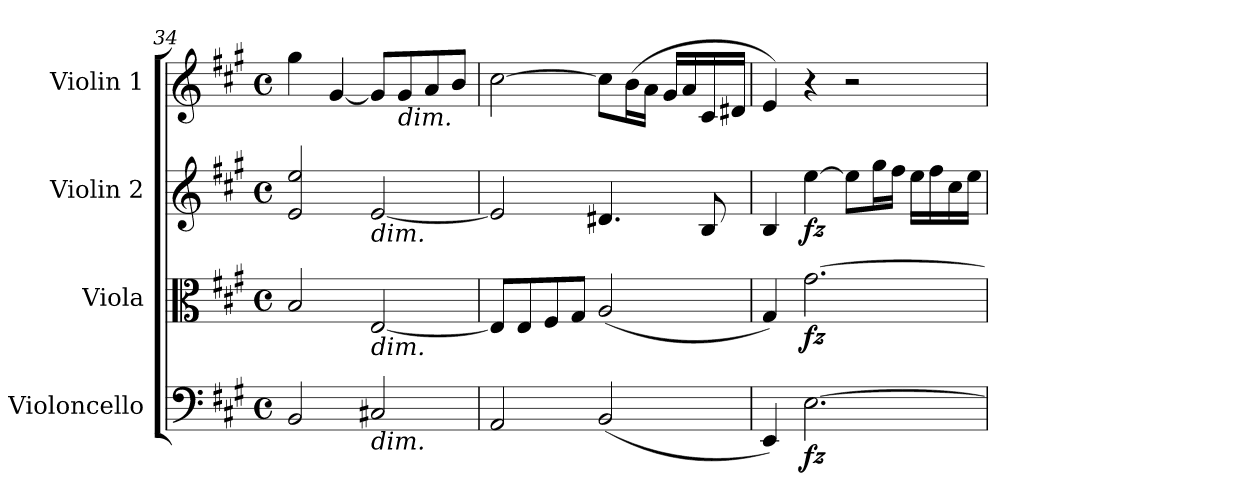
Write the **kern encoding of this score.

**kern	**dynam	**kern	**dynam	**kern	**dynam	**kern
*part4	*part4	*part3	*part3	*part2	*part2	*part1
*staff4	*staff4	*staff3	*staff3	*staff2	*staff2	*staff1
*I"Violoncello	*	*I"Viola	*	*I"Violin 2	*	*I"Violin 1
*I'Vc	*	*I'Vla	*	*I'Vln	*	*I'Vln
!!LO:LB:g=z
*clefF4	*	*clefC3	*	*clefG2	*	*clefG2
*k[f#c#g#]	*	*k[f#c#g#]	*	*k[f#c#g#]	*	*k[f#c#g#]
*M4/4	*	*M4/4	*	*M4/4	*	*M4/4
*met(c)	*	*met(c)	*	*met(c)	*	*met(c)
=34	=34	=34	=34	=34	=34	=34
2BB/	.	2B/	.	2e/ 2ee/	.	4gg#\
.	.	.	.	.	.	[4g#/
!	!	!	!	!LO:TX:b:i:t=dim.	!	!
!	!	!LO:TX:b:i:t=dim.	!	!	!	!
!LO:TX:b:i:t=dim.	!	!	!	!	!	!
2C#X/	.	[2E/	.	[2e/	.	8g#/L]
!	!	!	!	!	!	!LO:TX:b:i:t=dim.
.	.	.	.	.	.	8g#/
.	.	.	.	.	.	8a/
.	.	.	.	.	.	8b/J
=35	=35	=35	=35	=35	=35	=35
2AA/	.	8E/L]	.	2e/]	.	[2cc#\
.	.	8E/	.	.	.	.
.	.	8F#/	.	.	.	.
.	.	8G#/J	.	.	.	.
(2BB/	.	(2A/	.	4.d#X/	.	8cc#\L]
.	.	.	.	.	.	(16b\L
.	.	.	.	.	.	16a\JJ
.	.	.	.	.	.	16g#/LL
.	.	.	.	.	.	16a/
.	.	.	.	8B/	.	16c#/
.	.	.	.	.	.	16d#X/JJ
!!LO:LB:g=z
=36	=36	=36	=36	=36	=36	=36
4EE/)	.	4G#/)	.	4B/	.	4e/)
!	!LO:DY:b	!	!LO:DY:b	!	!LO:DY:b	!
[2.E\	fz	[2.g#\	fz	[4ee\	fz	4r
.	.	.	.	8ee\L]	.	2r
.	.	.	.	16gg#\L	.	.
.	.	.	.	16ff#\JJ	.	.
.	.	.	.	16ee\LL	.	.
.	.	.	.	16ff#\	.	.
.	.	.	.	16cc#\	.	.
.	.	.	.	16ee\JJ	.	.
=	=	=	=	=	=	=
*-	*-	*-	*-	*-	*-	*-
